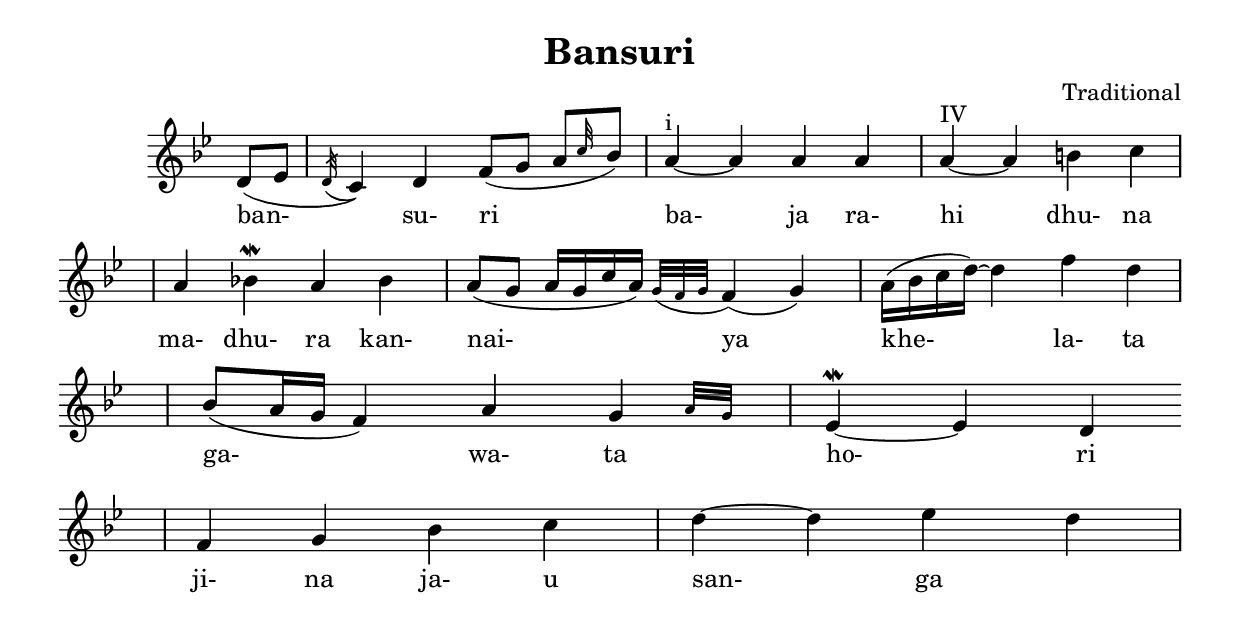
#(ly:set-option 'midi-extension "mid")
\version "2.12.3"
\include "english.ly"
\header{ 
title = "Bansuri"
composer = "Traditional"
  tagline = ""  % removed 
}
%{
 Rag:Bhairavi
Tal:Tintal
Title:Bansuri
Author:Traditional
Source:AAK
Mode: phrygian
Filename: bansuriv3
Time: 4/4
Key: D


          
                               i            IV         . 
         3S             n      +            2         DSnDn
1)|: (Sr | n) S   (gm <P d)> | P - P  P   | P - D    n     |
           .
      ban-    su-  ri          ba- ja ra-   hi  dhu- na

  0  ~                 3           mgm        +  .     *  *   
| P  d   P    d    |  (Pm   PmnP)    (g m) | (PdnS) -- g  S |
  ma-dhu-ra   kan-     nai-           ya      khe-     la-ta

   2               0     
                Pm ~
| (d-Pm  g) P  m | r - S :|
   ga-      wa-ta  ho- ri

               .
              <g>
            .   . .
| g m d n | S - r S |
ji-na ja-u san-ga 
 %}
  
melody = {
\once \override Staff.TimeSignature #'stencil = ##f
\clef treble
\key c \phrygian
\autoBeamOn  
\cadenzaOn
\bar "|:"  c'8[( df'8] \bar "|"  \acciaccatura { c'32 }bf4) c'4 ef'8[( f'8] \afterGrace g'8[ { bf'32 } af'8]) \bar "|"  g'4~^"i" g'4 g'4 g'4 \bar "|"  g'4~^"IV" g'4 a'4 bf'4 \bar "|"\break        \grace s64 
\bar "|"  g'4 af'4\mordent g'4 af'4 \bar "|"  g'8[( f'8] g'16[ f'16 bf'16 g'16]) \acciaccatura { f'32[ ef'32 f'32] }ef'4( f'4) \bar "|"  g'16[( af'16 bf'16 c''16]~) c''4  ef''4 c''4 \bar "|"\break        \grace s64 
\bar "|"  af'8[(  g'16 f'16] ef'4) g'4 \afterGrace f'4 { g'32[ f'32] } \bar "|"  df'4~\mordent df'4 c'4 \bar ":|"\break        \grace s64 
\bar "|"  ef'4 f'4 af'4 bf'4 \bar "|"  c''4~ c''4 df''4 c''4 \bar "|"
}

text = \lyricmode {
  ban- su- ri ba- ja ra- hi dhu- na ma- dhu- ra kan- nai- ya khe- la- ta ga- wa- ta ho- ri ji- na ja- u san- ga
}

\score{
\transpose c' d'
<<
  \new Voice = "one" {
    \melody
  }
  \new Lyrics \lyricsto "one" \text
>>
\layout {
  \context {
       \Score
    \remove "Bar_number_engraver"
  } 
  }
\midi { 
  \context {
    \Score
    tempoWholesPerMinute = #(ly:make-moment 200 4)
   }
 }
}
